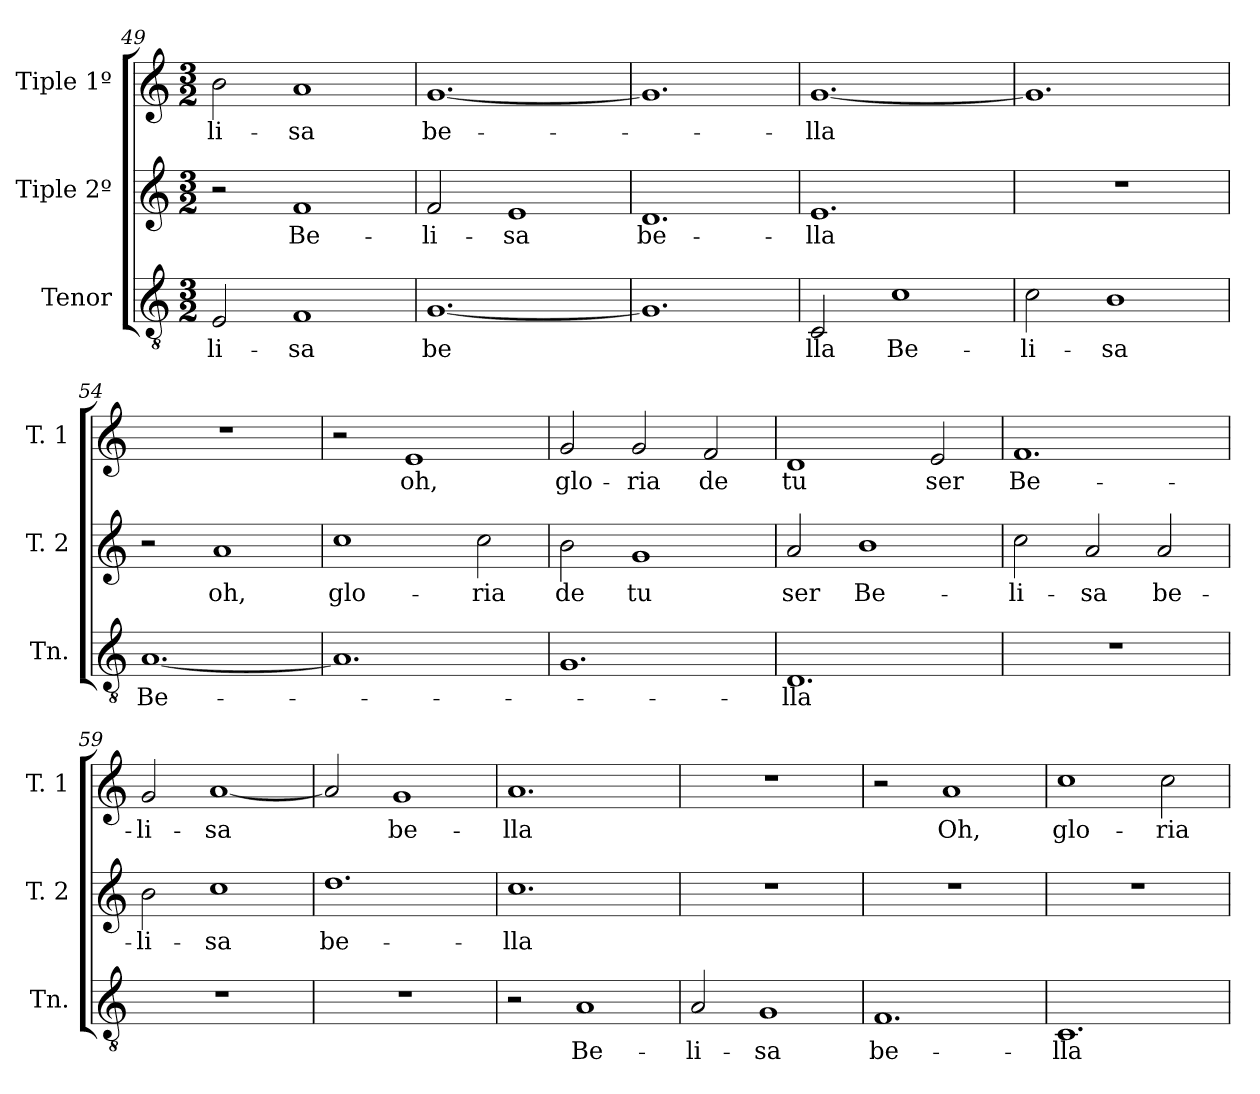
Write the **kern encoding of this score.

**kern	**text	**kern	**text	**kern	**text
*part3	*part3	*part2	*part2	*part1	*part1
*staff3	*staff3	*staff2	*staff2	*staff1	*staff1
*I"Tenor	*	*I"Tiple 2º	*	*I"Tiple 1º	*
*I'Tn.	*	*I'T. 2	*	*I'T. 1	*
*clefGv2	*	*clefG2	*	*clefG2	*
*M3/2	*	*M3/2	*	*M3/2	*
=49	=49	=49	=49	=49	=49
2E	-li-	2r	.	2b	-li-
1F	-sa	1f	Be-	1a	-sa
=50	=50	=50	=50	=50	=50
[1.G	be	2f	-li-	[1.g	be-
.	.	1e	-sa	.	.
=51	=51	=51	=51	=51	=51
1.G]	.	1.d	be-	1.g]	.
=52	=52	=52	=52	=52	=52
2C	-lla	1.e	-lla	[1.g	-lla
1c	Be-	.	.	.	.
=53	=53	=53	=53	=53	=53
2c	-li-	1.r	.	1.g]	.
1B	-sa	.	.	.	.
=54	=54	=54	=54	=54	=54
[1.A	Be-	2r	.	1.r	.
.	.	1a	oh,	.	.
=55	=55	=55	=55	=55	=55
1.A]	.	1cc	glo-	2r	.
.	.	.	.	1e	oh,
.	.	2cc	-ria	.	.
=56	=56	=56	=56	=56	=56
1.G	.	2b	de	2g	glo-
.	.	1g	tu	2g	-ria
.	.	.	.	2f	de
=57	=57	=57	=57	=57	=57
1.D	-lla	2a	ser	1d	tu
.	.	1b	Be-	.	.
.	.	.	.	2e	ser
=58	=58	=58	=58	=58	=58
1.r	.	2cc	-li-	1.f	Be-
.	.	2a	-sa	.	.
.	.	2a	be-	.	.
=59	=59	=59	=59	=59	=59
1.r	.	2b	-li-	2g	-li-
.	.	1cc	-sa	[1a	-sa
=60	=60	=60	=60	=60	=60
1.r	.	1.dd	be-	2a]	.
.	.	.	.	1g	be-
=61	=61	=61	=61	=61	=61
2r	.	1.cc	-lla	1.a	-lla
1A	Be-	.	.	.	.
=62	=62	=62	=62	=62	=62
2A	-li-	1.r	.	1.r	.
1G	-sa	.	.	.	.
=63	=63	=63	=63	=63	=63
1.F	be-	1.r	.	2r	.
.	.	.	.	1a	Oh,
=64	=64	=64	=64	=64	=64
1.C	-lla	1.r	.	1cc	glo-
.	.	.	.	2cc	-ria
=	=	=	=	=	=
*-	*-	*-	*-	*-	*-
